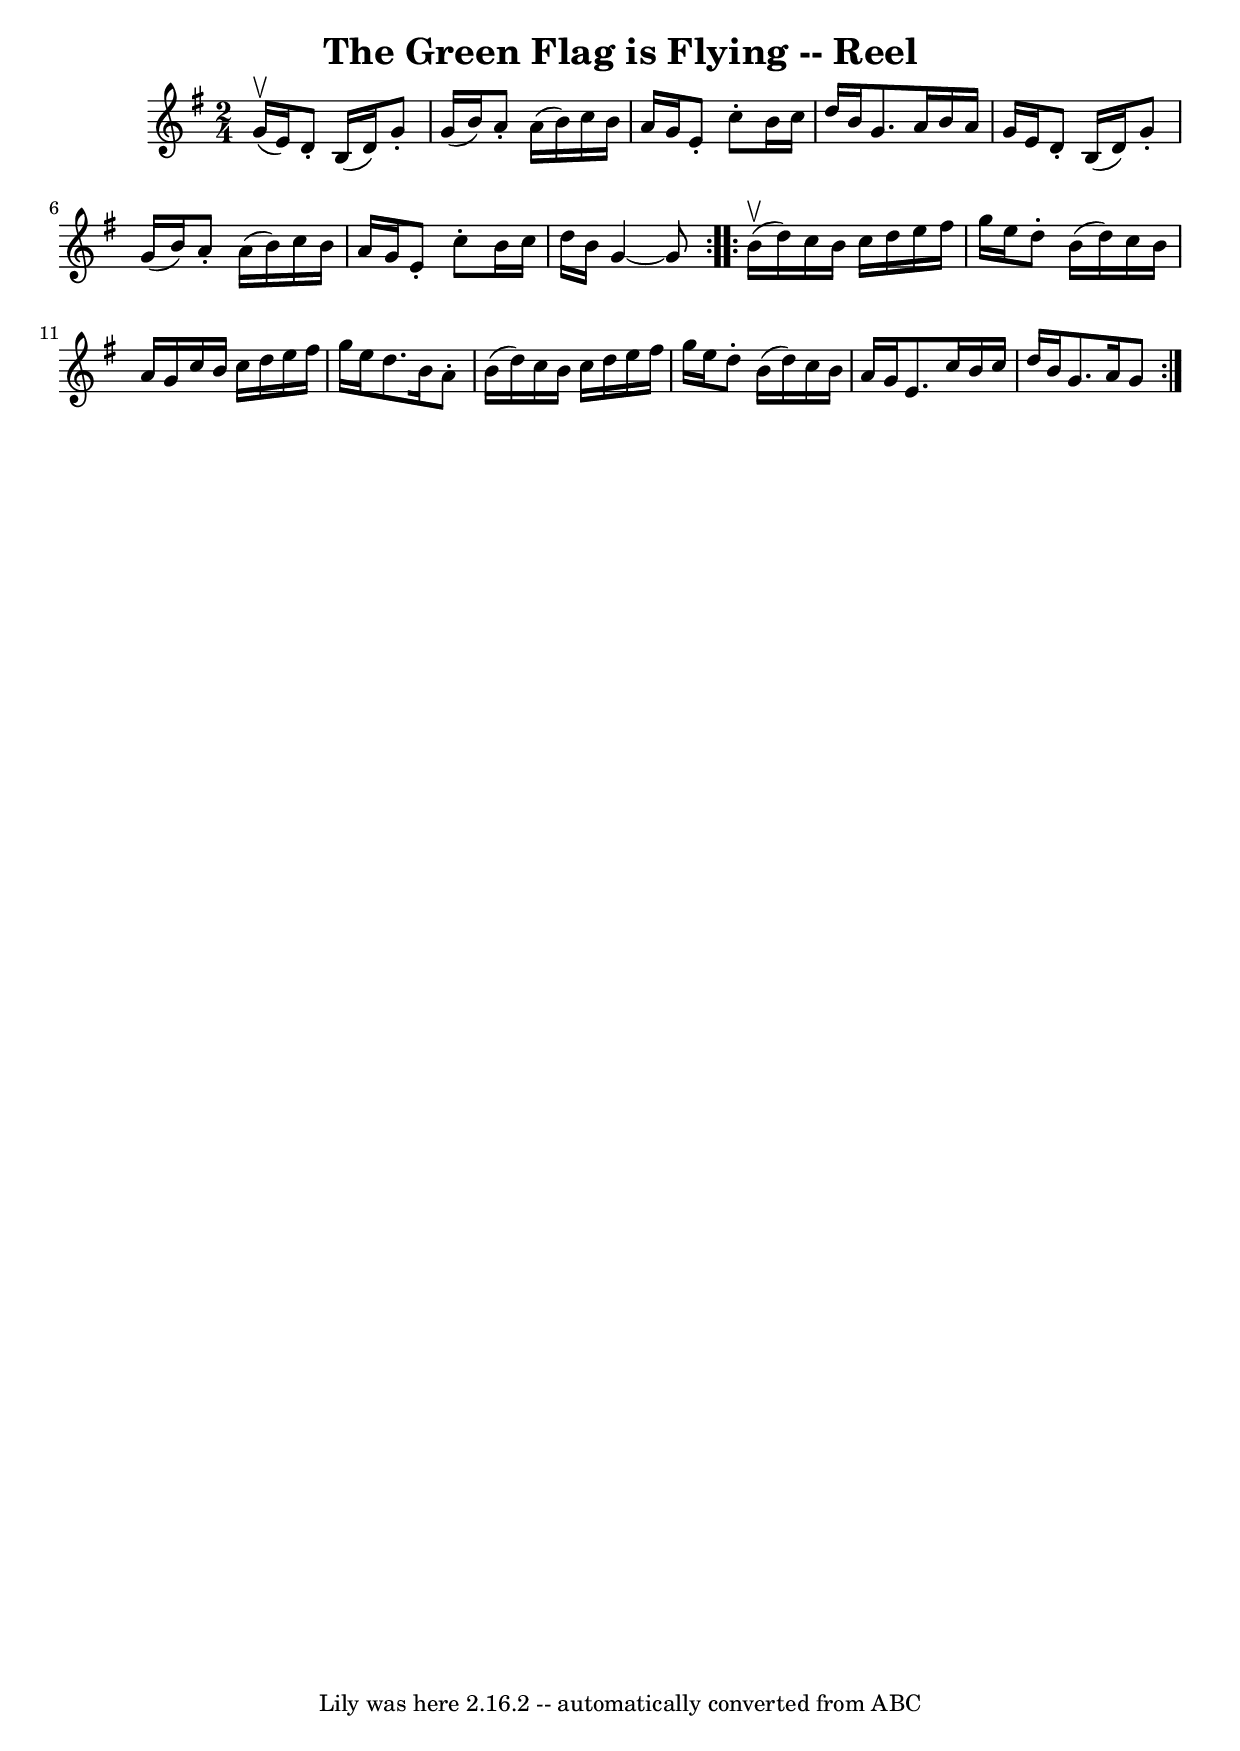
\version "2.16.2"
\include "Mammoth.ily"
\header {
  %% book = "Ryan's Mammoth Collection"
  crossRefNumber = "1"
  footnotes = "\\\\259"
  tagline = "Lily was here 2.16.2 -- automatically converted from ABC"
  title = "The Green Flag is Flying -- Reel"

}
voicedefault =  {



  \repeat volta 2 {

    \time 2/4 
    \key g \major
 g'16^\upbow(e'16) |
    d'8 -. b16 (
    d'16) g'8 -. g'16 (b'16)   |
    a'8 -. a'16 (b'16)  
    c''16 b'16 a'16 g'16    |
    e'8 -. c''8 -. b'16 c''16   
    d''16 b'16    |
    g'8. a'16 b'16 a'16 g'16 e'16    
    |
    d'8 -. b16 (d'16) g'8 -. g'16 (b'16)   |
    
    a'8 -. a'16 (b'16) c''16 b'16 a'16 g'16    |
    e'8 
    -. c''8 -. b'16 c''16 d''16 b'16    |
    g'4   ~ g'8  
  }   
  
  \repeat volta 2 {
    b'16^\upbow(d''16) |
    c''16 b'16    
    c''16 d''16 e''16 fis''16 g''16 e''16    |
    d''8 -.   
    b'16 (d''16) c''16 b'16 a'16 g'16    |
    c''16 b'16  
    c''16 d''16 e''16 fis''16 g''16 e''16    |
    d''8.    
    b'16 a'8 -. b'16 (d''16)   |
    c''16 b'16 c''16    
    d''16 e''16 fis''16 g''16 e''16    |
    d''8 -. b'16 (
    d''16) c''16 b'16 a'16 g'16    |
    e'8. c''16 b'16   
    c''16 d''16 b'16    |
    g'8. a'16 g'8  
  }   

}

\score{
  <<

    \context Staff="default"
    {
      \voicedefault 
      
    }

  >>
  \layout {
    
  }
  \midi {
  }

}
